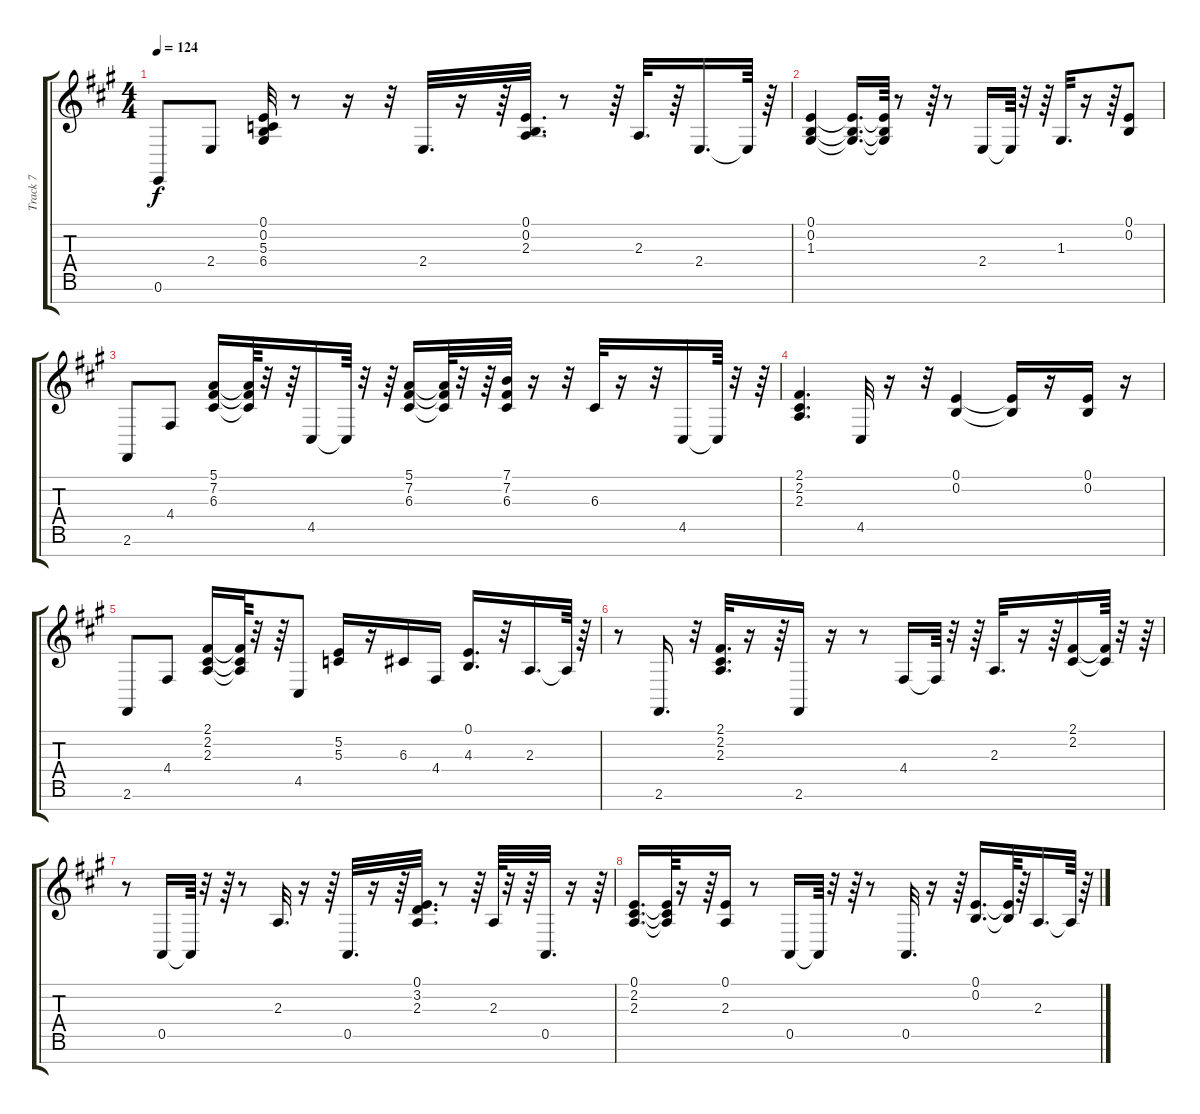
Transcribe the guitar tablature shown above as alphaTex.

\track ("Track 7" "Track 7") {instrument percussiveorgan}
\staff {score tabs}
\tuning (E4 B3 G3 D3 A2 E2 B1) {hide}
\ts (4 4)
\tempo 124
\clef g2
\ks f#minor
0.6.8{dy f} 2.4.8 (0.1 0.2 5.3 6.4).32 r.8 r.16 r.32 2.4.32{d} r.16 r.64 (0.1 0.2 2.3).32{d} r.8 r.64 2.3.32{d} r.64 2.4.16{d} 2.4{t}.64 r.64 |
(0.1 0.2 1.3).4 (0.1{t} 0.2{t} 1.3{t}).16{d} (0.1{t} 0.2{t} 1.3{t}).64 r.8 r.64 r.8 2.4.16 2.4{t}.64 r.32 r.64 1.3.32{d} r.16 r.64 (0.1 0.2).8 |
2.6.8 4.4.8 (5.1 7.2 6.3).16 (5.1{t} 7.2{t} 6.3{t}).64 r.32 r.64 4.5.16 4.5{t}.64 r.32 r.64 (5.1 7.2 6.3).16 (5.1{t} 7.2{t} 6.3{t}).64 r.32 r.64 (7.1 7.2 6.3).32 r.16 r.32 6.3.32 r.16 r.32 4.5.16 4.5{t}.64 r.32 r.64 |
(2.1 2.2 2.3).4{d} 4.5.32 r.16 r.32 (0.1 0.2).4 (0.1{t} 0.2{t}).16 r.16 (0.1 0.2).16 r.16 |
2.6.8 4.4.8 (2.1 2.2 2.3).16 (2.1{t} 2.2{t} 2.3{t}).64 r.32 r.64 4.5.8 (5.2 5.3).16 r.16 6.3.16 4.4.16 (0.1 4.3).16{d} r.32 2.3.16{d} 2.3{t}.64 r.64 |
r.8 2.6.16{d} r.32 (2.1 2.2 2.3).32{d} r.16 r.64 2.6.16 r.16 r.8 4.4.16 4.4{t}.64 r.32 r.64 2.3.32{d} r.16 r.64 (2.1 2.2).16 (2.1{t} 2.2{t}).64 r.32 r.64 |
r.8 0.5.16 0.5{t}.64 r.32 r.64 r.8 2.3.32{d} r.16 r.64 0.5.32{d} r.16 r.64 (0.1 3.2 2.3).32{d} r.8 r.64 2.3.64 r.32 r.64 0.5.32{d} r.16 r.64 |
(0.1 2.2 2.3).16{d} (0.1{t} 2.2{t} 2.3{t}).64 r.16 r.64 (0.1 2.3).16 r.8 0.5.16 0.5{t}.64 r.32 r.64 r.8 0.5.32{d} r.16 r.64 (0.1 0.2).16{d} (0.1{t} 0.2{t}).64 r.64 2.3.16{d} 2.3{t}.64 r.64
